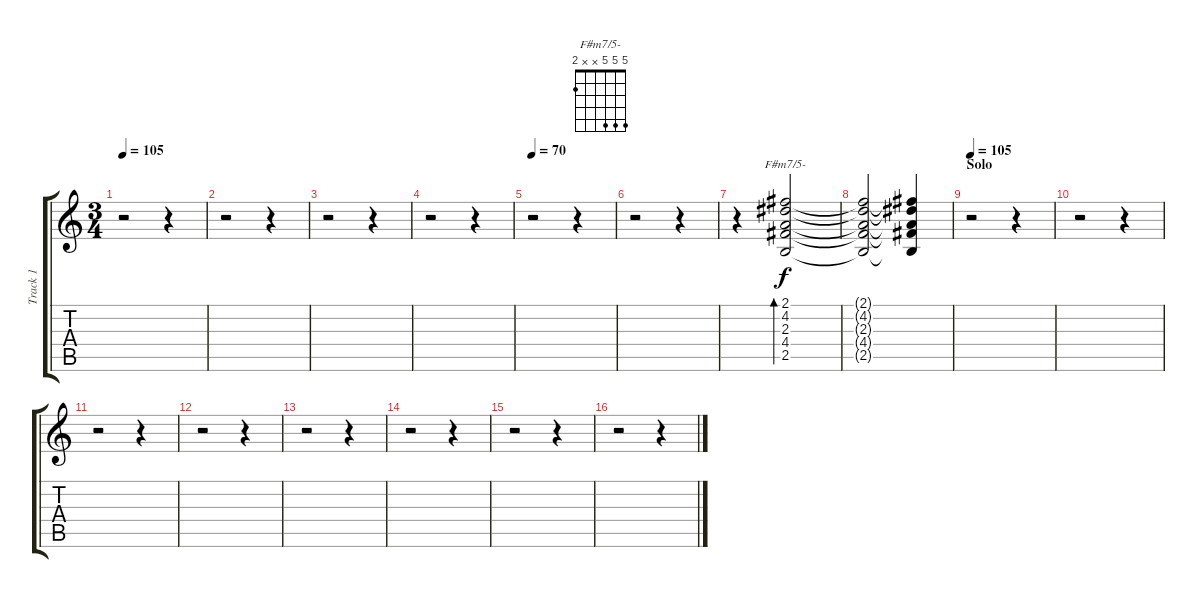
\track ("Track 1" "Track 1") {instrument acousticguitarsteel}
\staff {score tabs}
\tuning (E4 B3 G3 D3 A2 E2) {hide}
\chord ("F#m7/5-" 5 5 5 x x 2)
\ts (3 4)
\tempo 105
\clef g2
\ks c
r.2{dy f} r.4 |
r.2 r.4 |
r.2 r.4 |
r.2 r.4 |
\tempo 70
r.2 r.4 |
r.2 r.4 |
r.4 (2.1 4.2 2.3 4.4 2.5).2{bd 480 ch "F#m7/5-"} |
(2.1{t} 4.2{t} 2.3{t} 4.4{t} 2.5{t}).2 (2.1{t} 4.2{t} 2.3{t} 4.4{t} 2.5{t}).4 |
\section ("" "Solo")
\tempo 105
r.2 r.4 |
r.2 r.4 |
r.2 r.4 |
r.2 r.4 |
r.2 r.4 |
r.2 r.4 |
r.2 r.4 |
r.2 r.4
